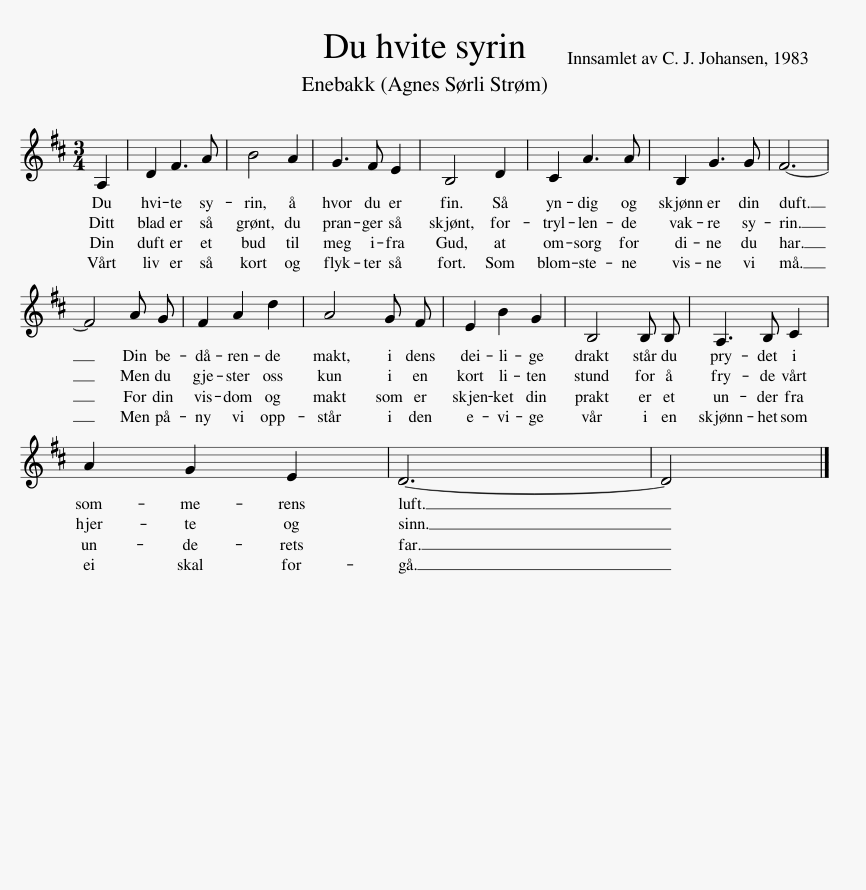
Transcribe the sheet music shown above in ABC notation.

X:1
L:1/8
M:3/4
I:linebreak $
K:D
V:1 treble
V:1
 A,2 | D2 F3 A | B4 A2 | G3 F E2 | B,4 D2 | %5
 C2 A3 A | B,2 G3 G | F6- |$ F4 A G | F2 A2 d2 | %10
 A4 G F | E2 B2 G2 | B,4 B, B, | A,3 B, C2 |$ A2 G2 E2 | %15
 D6- | D4 |] %17
